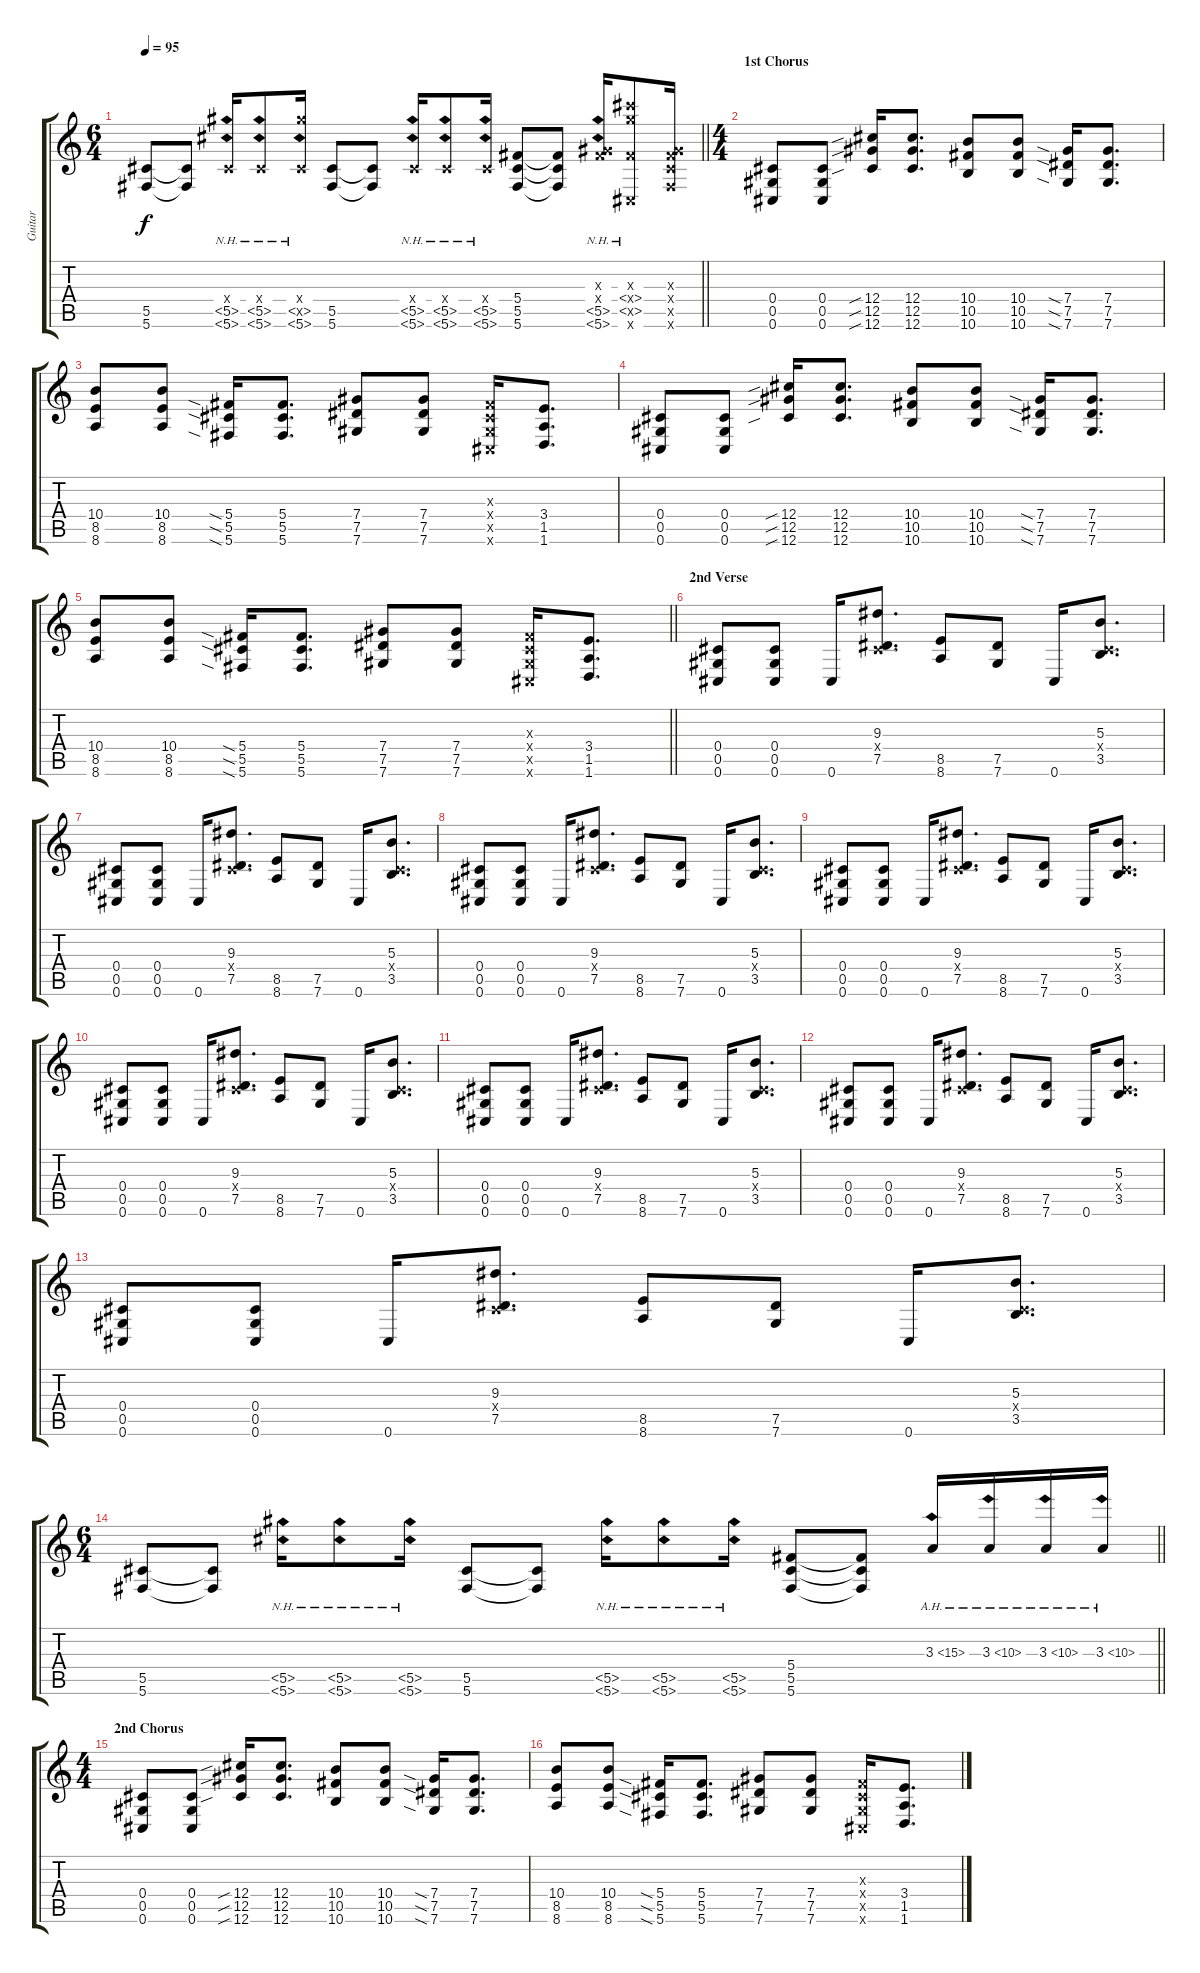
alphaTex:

\track ("Guitar" "Guitar") {instrument distortionguitar}
\staff {score tabs}
\tuning (Eb4 Bb3 Gb3 Db3 Ab2 Db2) {hide}
\ts (6 4)
\tempo 95
\clef g2
\barLineRight lightlight
\ks c
(5.5 5.6).8{dy f} (5.5{t} 5.6{t}).8 (0.4{x} 5.5{nh} 5.6{nh}).16 (0.4{x} 5.5{nh} 5.6{nh}).8 (0.4{x} 5.5{nh x} 5.6{nh}).16 (5.5 5.6).8 (5.5{t} 5.6{t}).8 (0.4{x} 5.5{nh} 5.6{nh}).16 (0.4{x} 5.5{nh} 5.6{nh}).8 (0.4{x} 5.5{nh} 5.6{nh}).16 (5.4 5.5 5.6).8 (5.4{t} 5.5{t} 5.6{t}).8 (0.3{x} 7.4{x} 5.5{nh} 5.6{nh}).16 (0.3{x} 5.4{nh x} 5.5{nh x} 0.6{x}).8 (0.3{x} 7.4{x} 5.5{x} 5.6{x}).16 |
\ts (4 4)
\section ("" "1st Chorus")
(0.4 0.5 0.6).8{volume 16} (0.4 0.5 0.6).8 (12.4{sib} 12.5{sib} 12.6{sib}).16 (12.4 12.5 12.6).8{d} (10.4 10.5 10.6).8 (10.4 10.5 10.6).8 (7.4{sia} 7.5{sia} 7.6{sia}).16 (7.4 7.5 7.6).8{d} |
(10.4 8.5 8.6).8 (10.4 8.5 8.6).8 (5.4{sia} 5.5{sia} 5.6{sia}).16 (5.4 5.5 5.6).8{d} (7.4 7.5 7.6).8 (7.4 7.5 7.6).8 (0.3{x} 0.4{x} 0.5{x} 0.6{x}).16 (3.4 1.5 1.6).8{d} |
(0.4 0.5 0.6).8 (0.4 0.5 0.6).8 (12.4{sib} 12.5{sib} 12.6{sib}).16 (12.4 12.5 12.6).8{d} (10.4 10.5 10.6).8 (10.4 10.5 10.6).8 (7.4{sia} 7.5{sia} 7.6{sia}).16 (7.4 7.5 7.6).8{d} |
\barLineRight lightlight
(10.4 8.5 8.6).8 (10.4 8.5 8.6).8 (5.4{sia} 5.5{sia} 5.6{sia}).16 (5.4 5.5 5.6).8{d} (7.4 7.5 7.6).8 (7.4 7.5 7.6).8 (0.3{x} 0.4{x} 0.5{x} 0.6{x}).16 (3.4 1.5 1.6).8{d} |
\section ("" "2nd Verse")
(0.4 0.5 0.6).8{volume 10} (0.4 0.5 0.6).8 0.6.16 (9.3 0.4{x} 7.5).8{d} (8.5 8.6).8 (7.5 7.6).8 0.6.16 (5.3 0.4{x} 3.5).8{d} |
(0.4 0.5 0.6).8 (0.4 0.5 0.6).8 0.6.16 (9.3 0.4{x} 7.5).8{d} (8.5 8.6).8 (7.5 7.6).8 0.6.16 (5.3 0.4{x} 3.5).8{d} |
(0.4 0.5 0.6).8 (0.4 0.5 0.6).8 0.6.16 (9.3 0.4{x} 7.5).8{d} (8.5 8.6).8 (7.5 7.6).8 0.6.16 (5.3 0.4{x} 3.5).8{d} |
(0.4 0.5 0.6).8 (0.4 0.5 0.6).8 0.6.16 (9.3 0.4{x} 7.5).8{d} (8.5 8.6).8 (7.5 7.6).8 0.6.16 (5.3 0.4{x} 3.5).8{d} |
(0.4 0.5 0.6).8 (0.4 0.5 0.6).8 0.6.16 (9.3 0.4{x} 7.5).8{d} (8.5 8.6).8 (7.5 7.6).8 0.6.16 (5.3 0.4{x} 3.5).8{d} |
(0.4 0.5 0.6).8 (0.4 0.5 0.6).8 0.6.16 (9.3 0.4{x} 7.5).8{d} (8.5 8.6).8 (7.5 7.6).8 0.6.16 (5.3 0.4{x} 3.5).8{d} |
(0.4 0.5 0.6).8 (0.4 0.5 0.6).8 0.6.16 (9.3 0.4{x} 7.5).8{d} (8.5 8.6).8 (7.5 7.6).8 0.6.16 (5.3 0.4{x} 3.5).8{d} |
(0.4 0.5 0.6).8 (0.4 0.5 0.6).8 0.6.16 (9.3 0.4{x} 7.5).8{d} (8.5 8.6).8 (7.5 7.6).8 0.6.16 (5.3 0.4{x} 3.5).8{d} |
\ts (6 4)
\barLineRight lightlight
(5.5 5.6).8{volume 6} (5.5{t} 5.6{t}).8 (5.5{nh} 5.6{nh}).16 (5.5{nh} 5.6{nh}).8 (5.5{nh} 5.6{nh}).16 (5.5 5.6).8 (5.5{t} 5.6{t}).8 (5.5{nh} 5.6{nh}).16 (5.5{nh} 5.6{nh}).8 (5.5{nh} 5.6{nh}).16 (5.4 5.5 5.6).8 (5.4{t} 5.5{t} 5.6{t}).8 3.3{ah 12}.16 3.3{ah 7}.16 3.3{ah 7}.16 3.3{ah 7}.16 |
\ts (4 4)
\section ("" "2nd Chorus")
(0.4 0.5 0.6).8{volume 16} (0.4 0.5 0.6).8 (12.4{sib} 12.5{sib} 12.6{sib}).16 (12.4 12.5 12.6).8{d} (10.4 10.5 10.6).8 (10.4 10.5 10.6).8 (7.4{sia} 7.5{sia} 7.6{sia}).16 (7.4 7.5 7.6).8{d} |
(10.4 8.5 8.6).8 (10.4 8.5 8.6).8 (5.4{sia} 5.5{sia} 5.6{sia}).16 (5.4 5.5 5.6).8{d} (7.4 7.5 7.6).8 (7.4 7.5 7.6).8 (0.3{x} 0.4{x} 0.5{x} 0.6{x}).16 (3.4 1.5 1.6).8{d}
